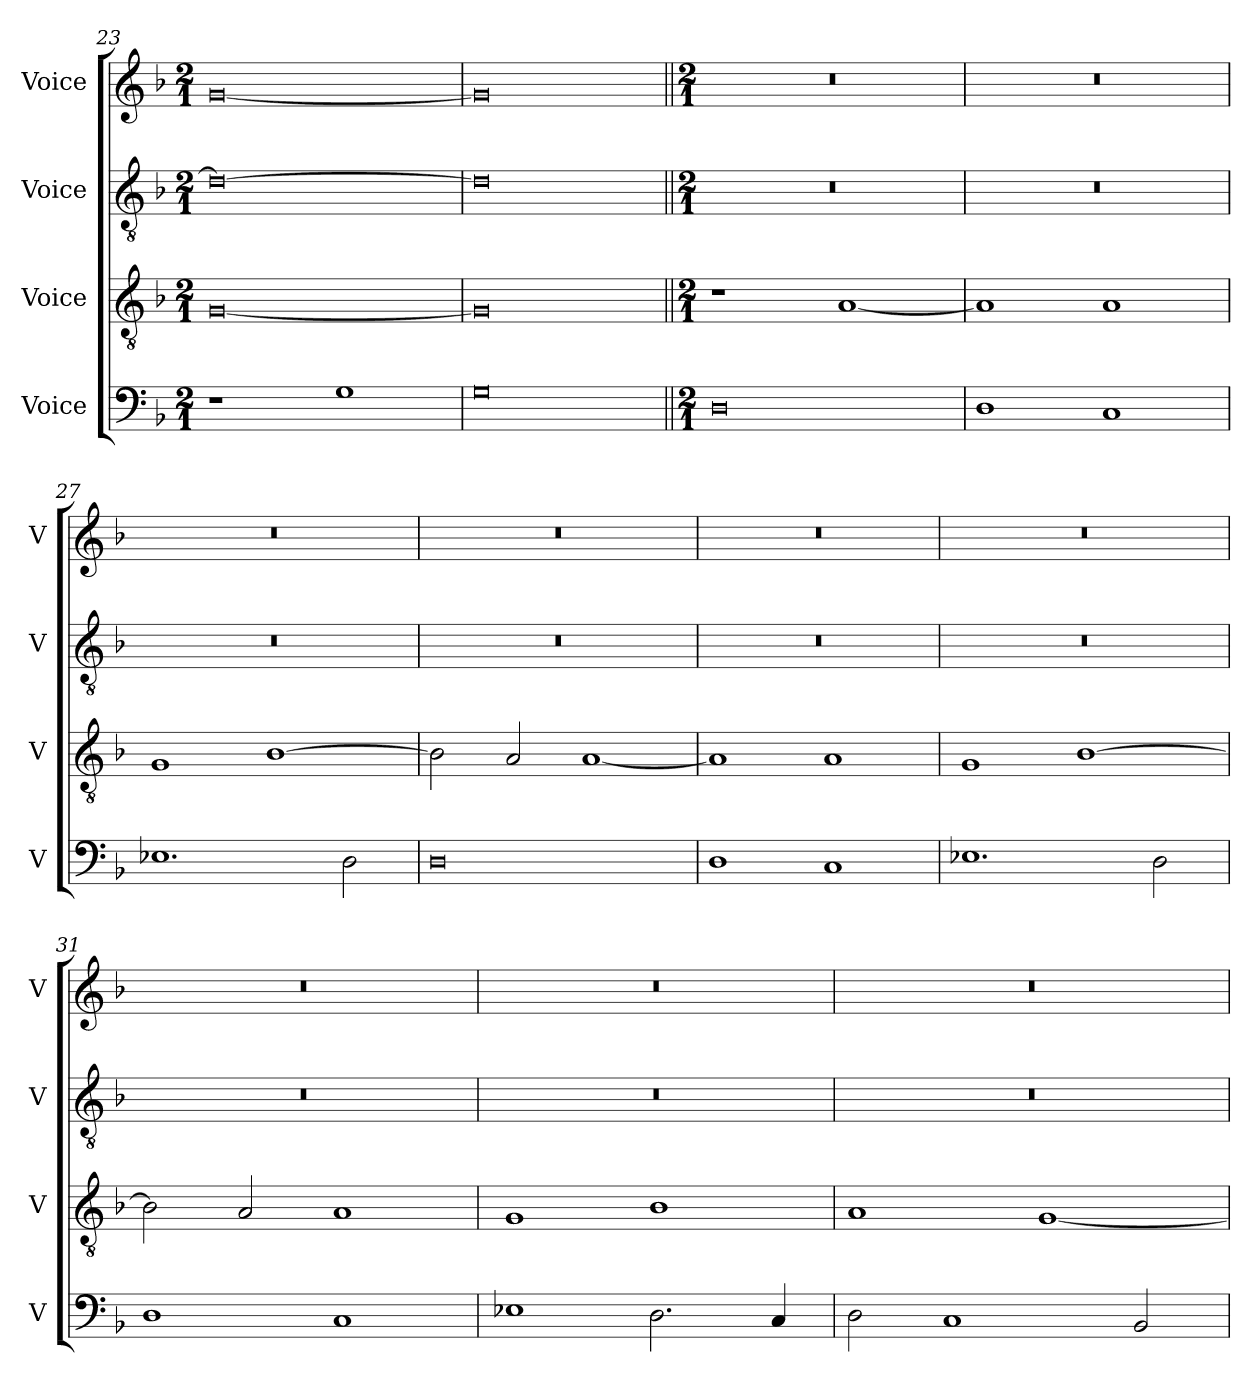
**kern	**kern	**kern	**kern
*part4	*part3	*part2	*part1
*staff4	*staff3	*staff2	*staff1
*I"Voice	*I"Voice	*I"Voice	*I"Voice
*I'V	*I'V	*I'V	*I'V
*clefF4	*clefGv2	*clefGv2	*clefG2
*k[b-]	*k[b-]	*k[b-]	*k[b-]
*M2/1	*M2/1	*M2/1	*M2/1
=23	=23	=23	=23
1r	[0G	0d_	[0g
1G	.	.	.
!!LO:LB:g=z
=24	=24	=24	=24
0G	0G]	0d]	0g]
=25||	=25||	=25||	=25||
*M2/1	*M2/1	*M2/1	*M2/1
0D	1r	0r	0r
.	[1A	.	.
=26	=26	=26	=26
1D	1A]	0r	0r
1C	1A	.	.
=27	=27	=27	=27
1.E-X	1G	0r	0r
.	[1B-	.	.
2D\	.	.	.
=28	=28	=28	=28
0D	2B-\]	0r	0r
.	2A/	.	.
.	[1A	.	.
!!LO:PB:g=z
=29	=29	=29	=29
1D	1A]	0r	0r
1C	1A	.	.
=30	=30	=30	=30
1.E-X	1G	0r	0r
.	[1B-	.	.
2D\	.	.	.
=31	=31	=31	=31
1D	2B-\]	0r	0r
.	2A/	.	.
1C	1A	.	.
=32	=32	=32	=32
1E-X	1G	0r	0r
2.D\	1B-	.	.
4C/	.	.	.
!!LO:LB:g=z
=33	=33	=33	=33
2D\	1A	0r	0r
1C	.	.	.
.	[1G	.	.
2BB-/	.	.	.
=	=	=	=
*-	*-	*-	*-
